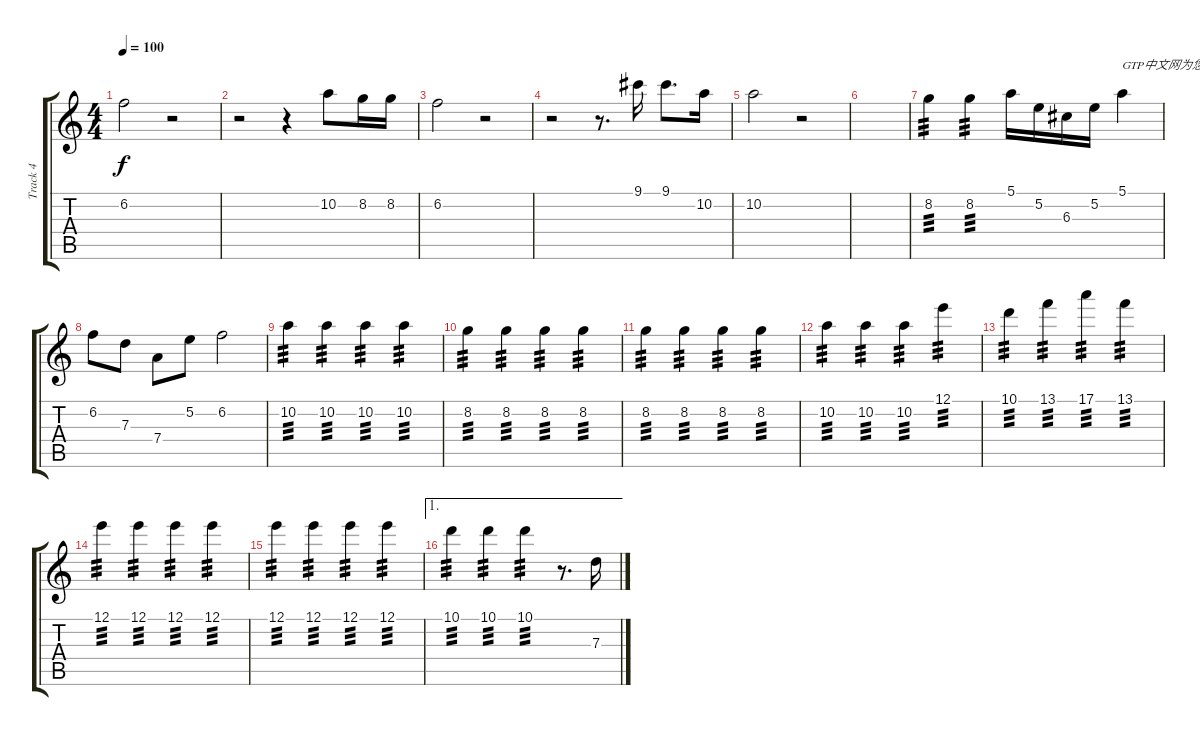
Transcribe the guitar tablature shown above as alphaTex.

\track ("Track 4" "Track 4") {instrument acousticguitarsteel}
\staff {score tabs}
\tuning (E4 B3 G3 D3 A2 E2) {hide}
\ts (4 4)
\tempo 100
\clef g2
\ks c
6.2.2{dy f} r.2 |
r.2 r.4 10.2.8 8.2.16 8.2.16 |
6.2.2 r.2 |
r.2 r.8{d} 9.1.16 9.1.8{d} 10.2.16 |
10.2.2 r.2 |
|
8.2.4{tp 3} 8.2.4{tp 3} 5.1.16 5.2.16 6.3.16 5.2.16 5.1.4{txt "GTP中文网为您提供优秀的谱子"} |
6.2.8 7.3.8 7.4.8 5.2.8 6.2.2 |
10.2.4{tp 3} 10.2.4{tp 3} 10.2.4{tp 3} 10.2.4{tp 3} |
8.2.4{tp 3} 8.2.4{tp 3} 8.2.4{tp 3} 8.2.4{tp 3} |
8.2.4{tp 3} 8.2.4{tp 3} 8.2.4{tp 3} 8.2.4{tp 3} |
10.2.4{tp 3} 10.2.4{tp 3} 10.2.4{tp 3} 12.1.4{tp 3} |
10.1.4{tp 3} 13.1.4{tp 3} 17.1.4{tp 3} 13.1.4{tp 3} |
12.1.4{tp 3} 12.1.4{tp 3} 12.1.4{tp 3} 12.1.4{tp 3} |
12.1.4{tp 3} 12.1.4{tp 3} 12.1.4{tp 3} 12.1.4{tp 3} |
\ae 1
10.1.4{tp 3} 10.1.4{tp 3} 10.1.4{tp 3} r.8{d} 7.3.16
